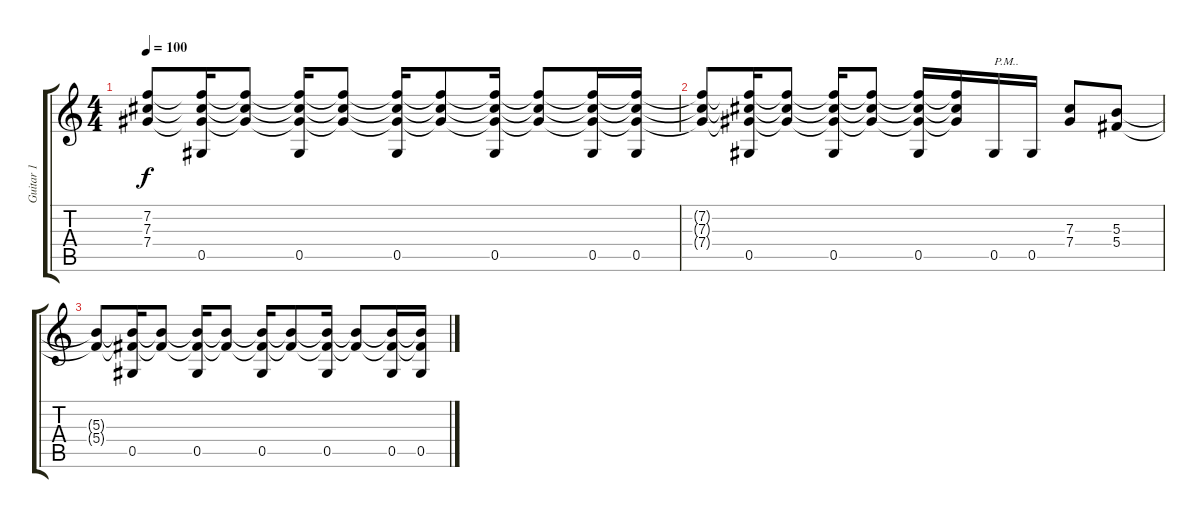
\track ("Guitar 1" "Guitar 1") {instrument overdrivenguitar}
\staff {score tabs}
\tuning (Eb4 Bb3 Gb3 Db3 Ab2 Eb2) {hide}
\ts (4 4)
\tempo 100
\clef g2
\ks c
(7.2{t} 7.3{t} 7.4{t}).8{dy f} (7.2{t} 7.3{t} 7.4{t} 0.5).16 (7.2{t} 7.3{t} 7.4{t}).8 (7.2{t} 7.3{t} 7.4{t} 0.5).16 (7.2{t} 7.3{t} 7.4{t}).8 (7.2{t} 7.3{t} 7.4{t} 0.5).16 (7.2{t} 7.3{t} 7.4{t}).8 (7.2{t} 7.3{t} 7.4{t} 0.5).16 (7.2{t} 7.3{t} 7.4{t}).8 (7.2{t} 7.3{t} 7.4{t} 0.5).16 (7.2{t} 7.3{t} 7.4{t} 0.5).16 |
(7.2{t} 7.3{t} 7.4{t}).8{volume 0} (7.2{t} 7.3{t} 7.4{t} 0.5).16 (7.2{t} 7.3{t} 7.4{t}).8 (7.2{t} 7.3{t} 7.4{t} 0.5).16 (7.2{t} 7.3{t} 7.4{t}).8 (7.2{t} 7.3{t} 7.4{t} 0.5).16 (7.2{t} 7.3{t} 7.4{t}).16 0.5.16{txt "P.M.."} 0.5.16 (7.3 7.4).8 (5.3 5.4).8 |
(5.3{t} 5.4{t}).8 (5.3{t} 5.4{t} 0.5).16 (5.3{t} 5.4{t}).8 (5.3{t} 5.4{t} 0.5).16 (5.3{t} 5.4{t}).8 (5.3{t} 5.4{t} 0.5).16 (5.3{t} 5.4{t}).8 (5.3{t} 5.4{t} 0.5).16 (5.3{t} 5.4{t}).8 (5.3{t} 5.4{t} 0.5).16 (5.3{t} 5.4{t} 0.5).16
